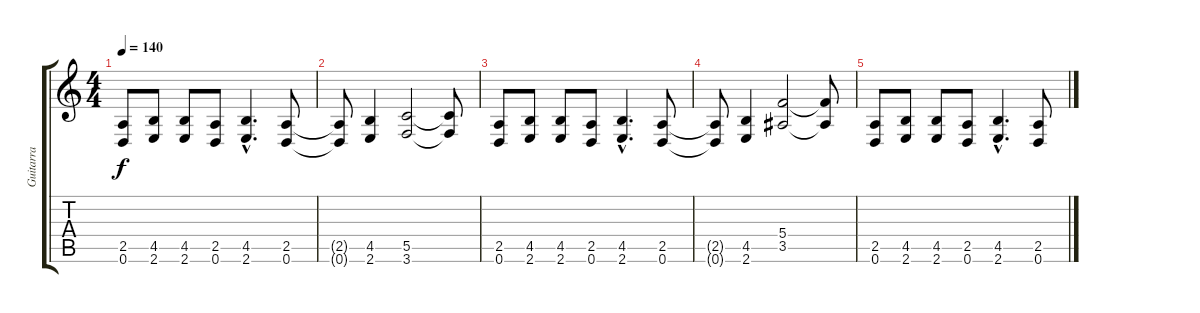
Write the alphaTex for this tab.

\track ("Guitarra" "Guitarra") {instrument distortionguitar}
\staff {score tabs}
\tuning (D4 A3 F3 C3 G2 D2) {hide}
\ts (4 4)
\tempo 140
\clef g2
\ks c
(2.5 0.6).8{dy f} (4.5 2.6).8 (4.5 2.6).8 (2.5 0.6).8 (4.5{hac} 2.6{hac}).4{d} (2.5 0.6).8 |
(2.5{t} 0.6{t}).8 (4.5 2.6).4 (5.5 3.6).2 (5.5{t} 3.6{t}).8 |
(2.5 0.6).8 (4.5 2.6).8 (4.5 2.6).8 (2.5 0.6).8 (4.5{hac} 2.6{hac}).4{d} (2.5 0.6).8 |
(2.5{t} 0.6{t}).8 (4.5 2.6).4 (5.4 3.5).2 (5.4{t} 3.5{t}).8 |
(2.5 0.6).8 (4.5 2.6).8 (4.5 2.6).8 (2.5 0.6).8 (4.5{hac} 2.6{hac}).4{d} (2.5 0.6).8
